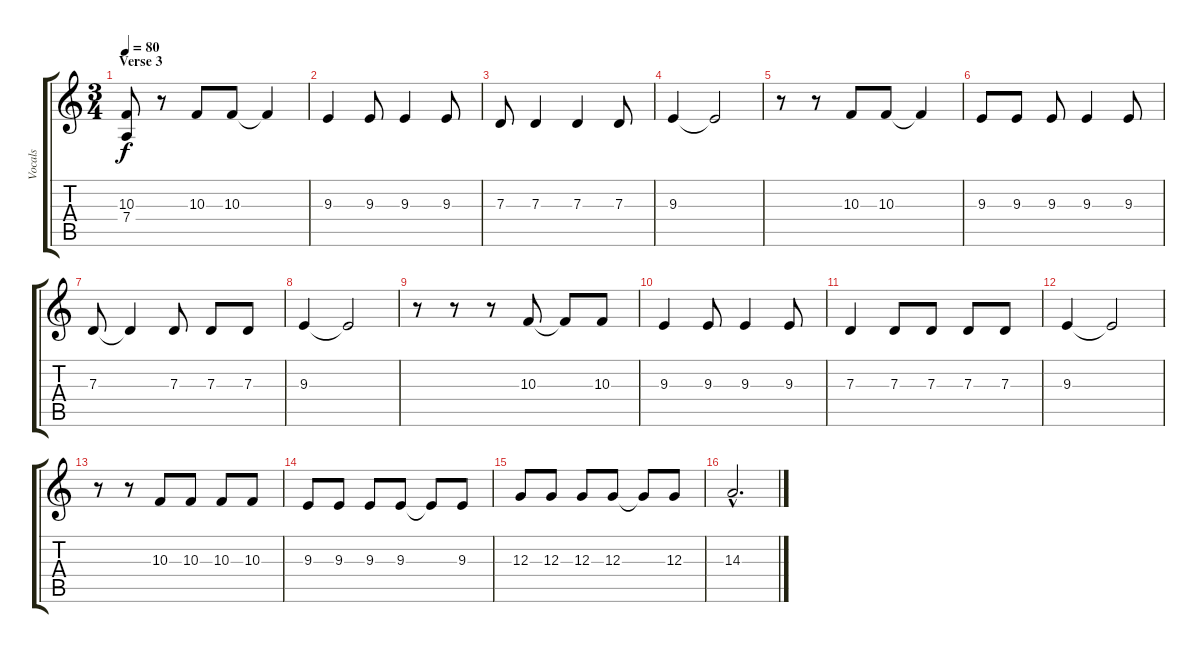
\track ("Vocals" "Vocals") {instrument violin}
\staff {score tabs}
\tuning (E4 B3 G3 D3 A2 E2) {hide}
\ts (3 4)
\section ("" "Verse 3")
\tempo 80
\clef g2
\ks c
(10.3 7.4).8{dy f} r.8 10.3.8 10.3.8 10.3{t}.4 |
9.3.4 9.3.8 9.3.4 9.3.8 |
7.3.8 7.3.4 7.3.4 7.3.8 |
9.3.4 9.3{t}.2 |
r.8 r.8 10.3.8 10.3.8 10.3{t}.4 |
9.3.8 9.3.8 9.3.8 9.3.4 9.3.8 |
7.3.8 7.3{t}.4 7.3.8 7.3.8 7.3.8 |
9.3.4 9.3{t}.2 |
r.8 r.8 r.8 10.3.8 10.3{t}.8 10.3.8 |
9.3.4 9.3.8 9.3.4 9.3.8 |
7.3.4 7.3.8 7.3.8 7.3.8 7.3.8 |
9.3.4 9.3{t}.2 |
r.8 r.8 10.3.8 10.3.8 10.3.8 10.3.8 |
9.3.8 9.3.8 9.3.8 9.3.8 9.3{t}.8 9.3.8 |
12.3.8 12.3.8 12.3.8 12.3.8 12.3{t}.8 12.3.8 |
14.3{hac}.2{d}
